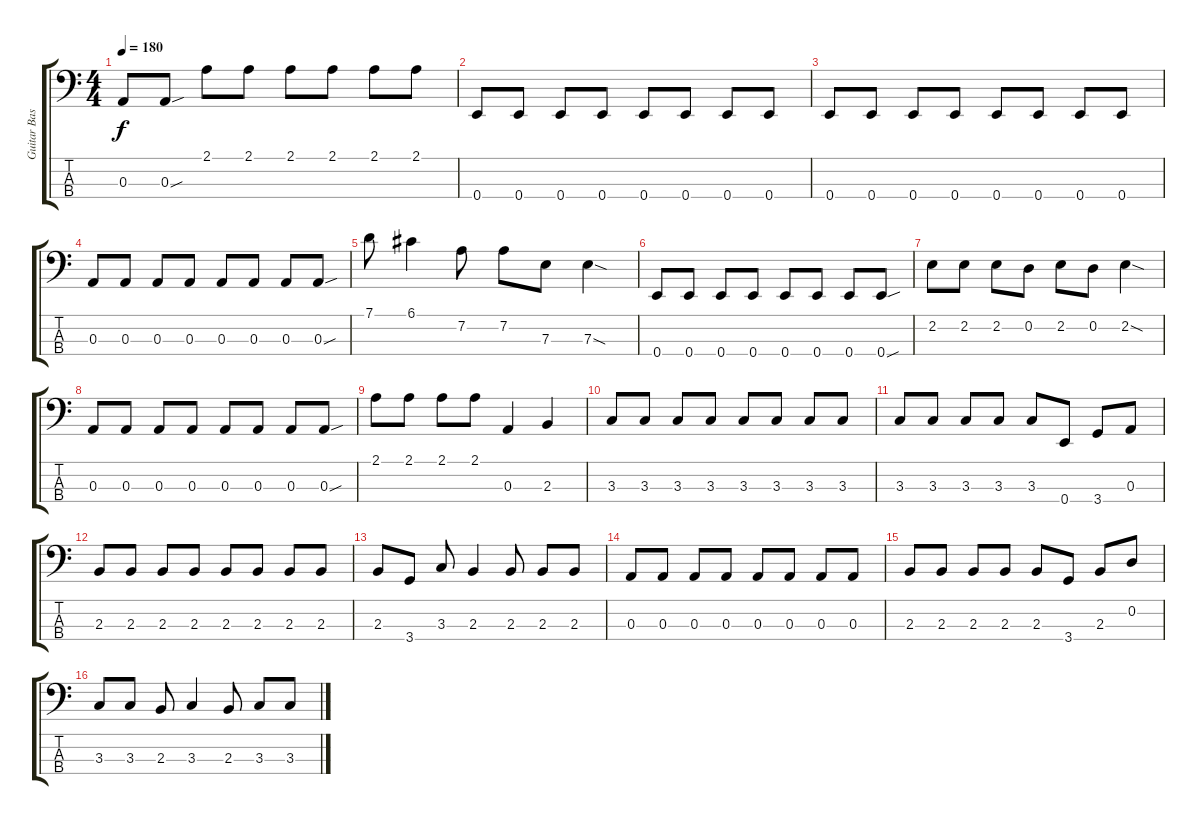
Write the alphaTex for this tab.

\track ("Guitar Bass : Akiyama Mio" "Guitar Bas") {instrument electricbassfinger}
\staff {score tabs}
\tuning (G2 D2 A1 E1) {hide}
\ts (4 4)
\tempo 180
\clef f4
\ks c
0.3.8{dy f} 0.3{sou}.8 2.1.8 2.1.8 2.1.8 2.1.8 2.1.8 2.1.8 |
0.4.8 0.4.8 0.4.8 0.4.8 0.4.8 0.4.8 0.4.8 0.4.8 |
0.4.8 0.4.8 0.4.8 0.4.8 0.4.8 0.4.8 0.4.8 0.4.8 |
0.3.8 0.3.8 0.3.8 0.3.8 0.3.8 0.3.8 0.3.8 0.3{sou}.8 |
7.1.8 6.1.4 7.2.8 7.2.8 7.3.8 7.3{sod}.4 |
0.4.8 0.4.8 0.4.8 0.4.8 0.4.8 0.4.8 0.4.8 0.4{sou}.8 |
2.2.8 2.2.8 2.2.8 0.2.8 2.2.8 0.2.8 2.2{sod}.4 |
0.3.8 0.3.8 0.3.8 0.3.8 0.3.8 0.3.8 0.3.8 0.3{sou}.8 |
2.1.8 2.1.8 2.1.8 2.1.8 0.3.4 2.3.4 |
3.3.8 3.3.8 3.3.8 3.3.8 3.3.8 3.3.8 3.3.8 3.3.8 |
3.3.8 3.3.8 3.3.8 3.3.8 3.3.8 0.4.8 3.4.8 0.3.8 |
2.3.8 2.3.8 2.3.8 2.3.8 2.3.8 2.3.8 2.3.8 2.3.8 |
2.3.8 3.4.8 3.3.8 2.3.4 2.3.8 2.3.8 2.3.8 |
0.3.8 0.3.8 0.3.8 0.3.8 0.3.8 0.3.8 0.3.8 0.3.8 |
2.3.8 2.3.8 2.3.8 2.3.8 2.3.8 3.4.8 2.3.8 0.2.8 |
3.3.8 3.3.8 2.3.8 3.3.4 2.3.8 3.3.8 3.3.8
